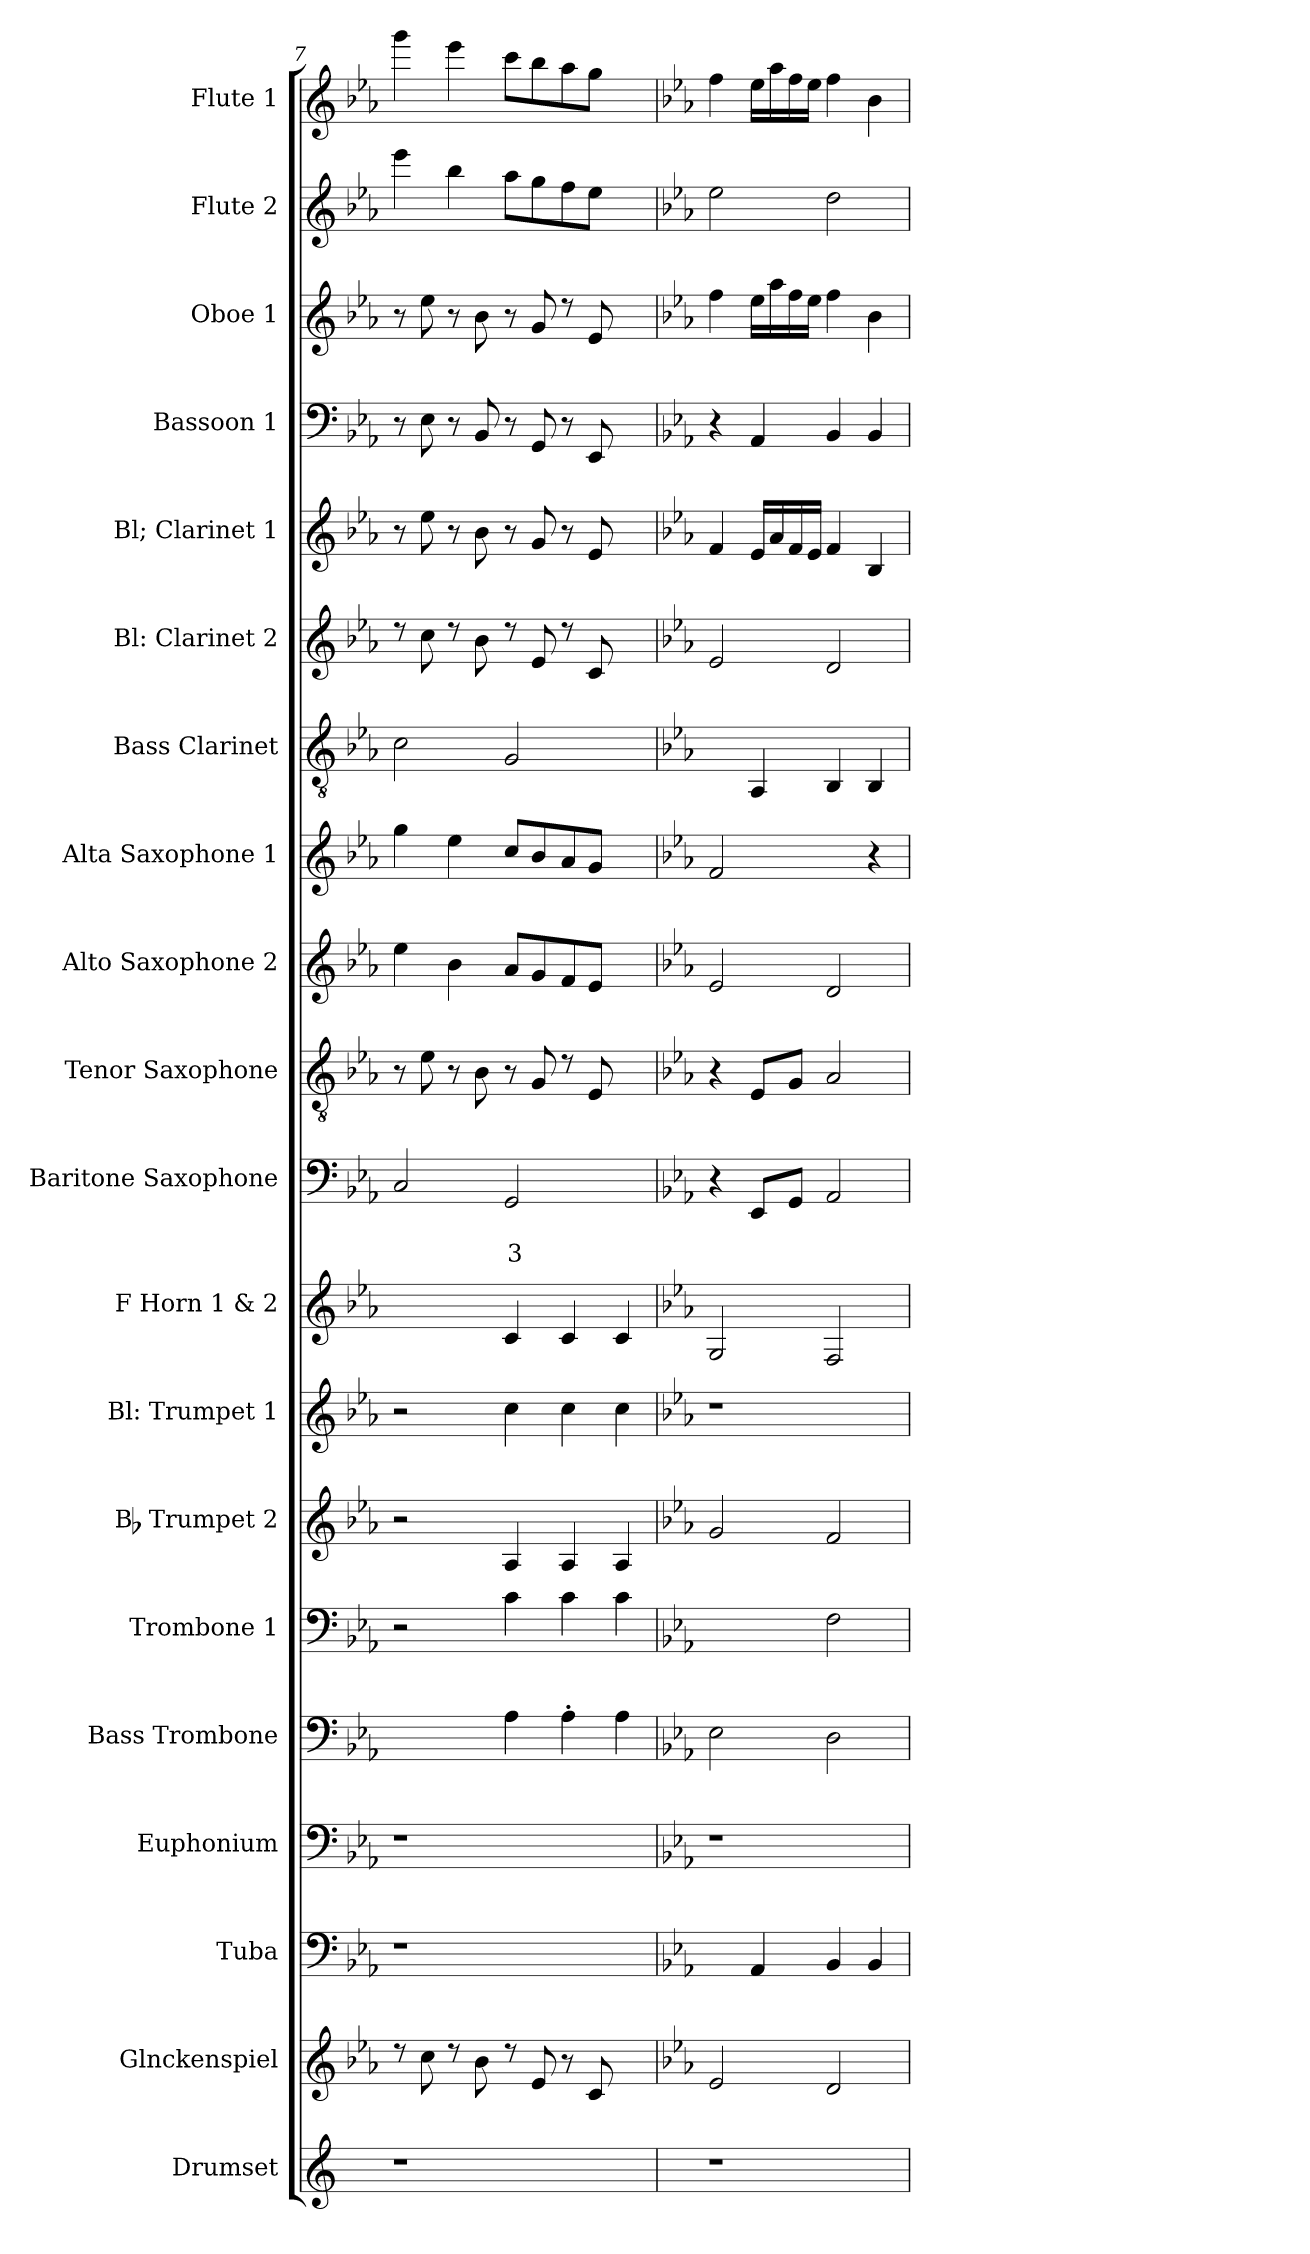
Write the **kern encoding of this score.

**kern	**kern	**kern	**kern	**kern	**kern	**kern	**kern	**kern	**kern	**text	**text	**kern	**kern	**kern	**kern	**kern	**kern	**kern	**kern	**kern	**kern
*part20	*part19	*part18	*part17	*part16	*part15	*part14	*part13	*part12	*part11	*part11	*part11	*part10	*part9	*part8	*part7	*part6	*part5	*part4	*part3	*part2	*part1
*staff20	*staff19	*staff18	*staff17	*staff16	*staff15	*staff14	*staff13	*staff12	*staff11	*staff11	*staff11	*staff10	*staff9	*staff8	*staff7	*staff6	*staff5	*staff4	*staff3	*staff2	*staff1
*I"Drumset	*I"Glnckenspiel	*I"Tuba	*I"Euphonium	*I"Bass Trombone	*I"Trombone 1	*I"Bb Trumpet 2	*I"Bl: Trumpet 1	*I"F Horn 1 & 2	*I"Baritone Saxophone	*	*	*I"Tenor Saxophone	*I"Alto Saxophone 2	*I"Alta Saxophone 1	*I"Bass Clarinet	*I"Bl: Clarinet 2	*I"Bl; Clarinet 1	*I"Bassoon 1	*I"Oboe 1	*I"Flute 2	*I"Flute 1
*clefG2	*clefG2	*clefF4	*clefF4	*clefF4	*clefF4	*clefG2	*clefG2	*clefG2	*clefF4	*	*	*clefGv2	*clefG2	*clefG2	*clefGv2	*clefG2	*clefG2	*clefF4	*clefG2	*clefG2	*clefG2
*	*k[b-e-a-]	*k[b-e-a-]	*k[b-e-a-]	*k[b-e-a-]	*k[b-e-a-]	*k[b-e-a-]	*k[b-e-a-]	*k[b-e-a-]	*k[b-e-a-]	*	*	*k[b-e-a-]	*k[b-e-a-]	*k[b-e-a-]	*k[b-e-a-]	*k[b-e-a-]	*k[b-e-a-]	*k[b-e-a-]	*k[b-e-a-]	*k[b-e-a-]	*k[b-e-a-]
=7	=7	=7	=7	=7	=7	=7	=7	=7	=7	=7	=7	=7	=7	=7	=7	=7	=7	=7	=7	=7	=7
1r	8rcc	1r	1r	2ryy	2r	2rcc	2r	2ryy	2C/	.	.	8r	4ee-\	4gg\	2c\	8rcc	8r	8r	8r	4eee-\	4ggg\
.	8cc\	.	.	.	.	.	.	.	.	.	.	8e-\	.	.	.	8cc\	8ee-\	8E-\	8ee-\	.	.
.	8rcc	.	.	.	.	.	.	.	.	.	.	8r	4b-\	4ee-\	.	8rcc	8r	8r	8r	4bb-\	4eee-\
.	8b-\	.	.	.	.	.	.	.	.	.	.	8B-\	.	.	.	8b-\	8b-\	8BB-/	8b-\	.	.
!	!	!	!	!	!	!	!	!	!	!	!LO:LY:b	!	!	!	!	!	!	!	!	!	!
.	8rcc	.	.	4A-\	4c\	4A-/	4cc\	4c/	2GG/	.	3	8r	8a-/L	8cc/L	2G/	8rcc	8r	8r	8r	8aa-\L	8ccc\L
.	8e-/	.	.	.	.	.	.	.	.	.	.	8G/	8g/	8b-/	.	8e-/	8g/	8GG/	8g/	8gg\	8bb-\
.	8r	.	.	4A-'<\	4c\	4A-/	4cc\	4c/	.	.	.	8rc	8f/	8a-/	.	8rcc	8r	8r	8rcc	8ff\	8aa-\
.	8c/	.	.	.	.	.	.	.	.	.	.	8E-/	8e-/J	8g/J	.	8c/	8e-/	8EE-/	8e-/	8ee-\J	8gg\J
4ryy	4ryy	4ryy	4ryy	4A-\	4c\	4A-/	4cc\	4c/	4ryy	.	.	4ryy	4ryy	4ryy	4ryy	4ryy	4ryy	4ryy	4ryy	4ryy	4ryy
!!LO:PB:g=z
=8	=8	=8	=8	=8	=8	=8	=8	=8	=8	=8	=8	=8	=8	=8	=8	=8	=8	=8	=8	=8	=8
*	*k[b-e-a-]	*k[b-e-a-]	*k[b-e-a-]	*k[b-e-a-]	*k[b-e-a-]	*k[b-e-a-]	*k[b-e-a-]	*k[b-e-a-]	*k[b-e-a-]	*	*	*k[b-e-a-]	*k[b-e-a-]	*k[b-e-a-]	*k[b-e-a-]	*k[b-e-a-]	*k[b-e-a-]	*k[b-e-a-]	*k[b-e-a-]	*k[b-e-a-]	*k[b-e-a-]
1r	2e-/	4ryy	1r	2E-\	2ryy	2g/	1r	2G/	4r	.	.	4r	2e-/	2f/	4ryy	2e-/	4f/	4r	4ff\	2ee-\	4ff\
.	.	4AA-/	.	.	.	.	.	.	8EE-/L	.	.	8E-/L	.	.	4AA-/	.	16e-/LL	4AA-/	16ee-\LL	.	16ee-\LL
.	.	.	.	.	.	.	.	.	.	.	.	.	.	.	.	.	16a-/	.	16aa-\	.	16aa-\
.	.	.	.	.	.	.	.	.	8GG/J	.	.	8G/J	.	.	.	.	16f/	.	16ff\	.	16ff\
.	.	.	.	.	.	.	.	.	.	.	.	.	.	.	.	.	16e-/JJ	.	16ee-\JJ	.	16ee-\JJ
.	2d/	4BB-/	.	2D\	2F\	2f/	.	2F/	2AA-/	.	.	2A-/	2d/	4ryy	4BB-/	2d/	4f/	4BB-/	4ff\	2dd\	4ff\
.	.	4BB-/	.	.	.	.	.	.	.	.	.	.	.	4r	4BB-/	.	4B-/	4BB-/	4b-\	.	4b-\
=	=	=	=	=	=	=	=	=	=	=	=	=	=	=	=	=	=	=	=	=	=
*-	*-	*-	*-	*-	*-	*-	*-	*-	*-	*-	*-	*-	*-	*-	*-	*-	*-	*-	*-	*-	*-
